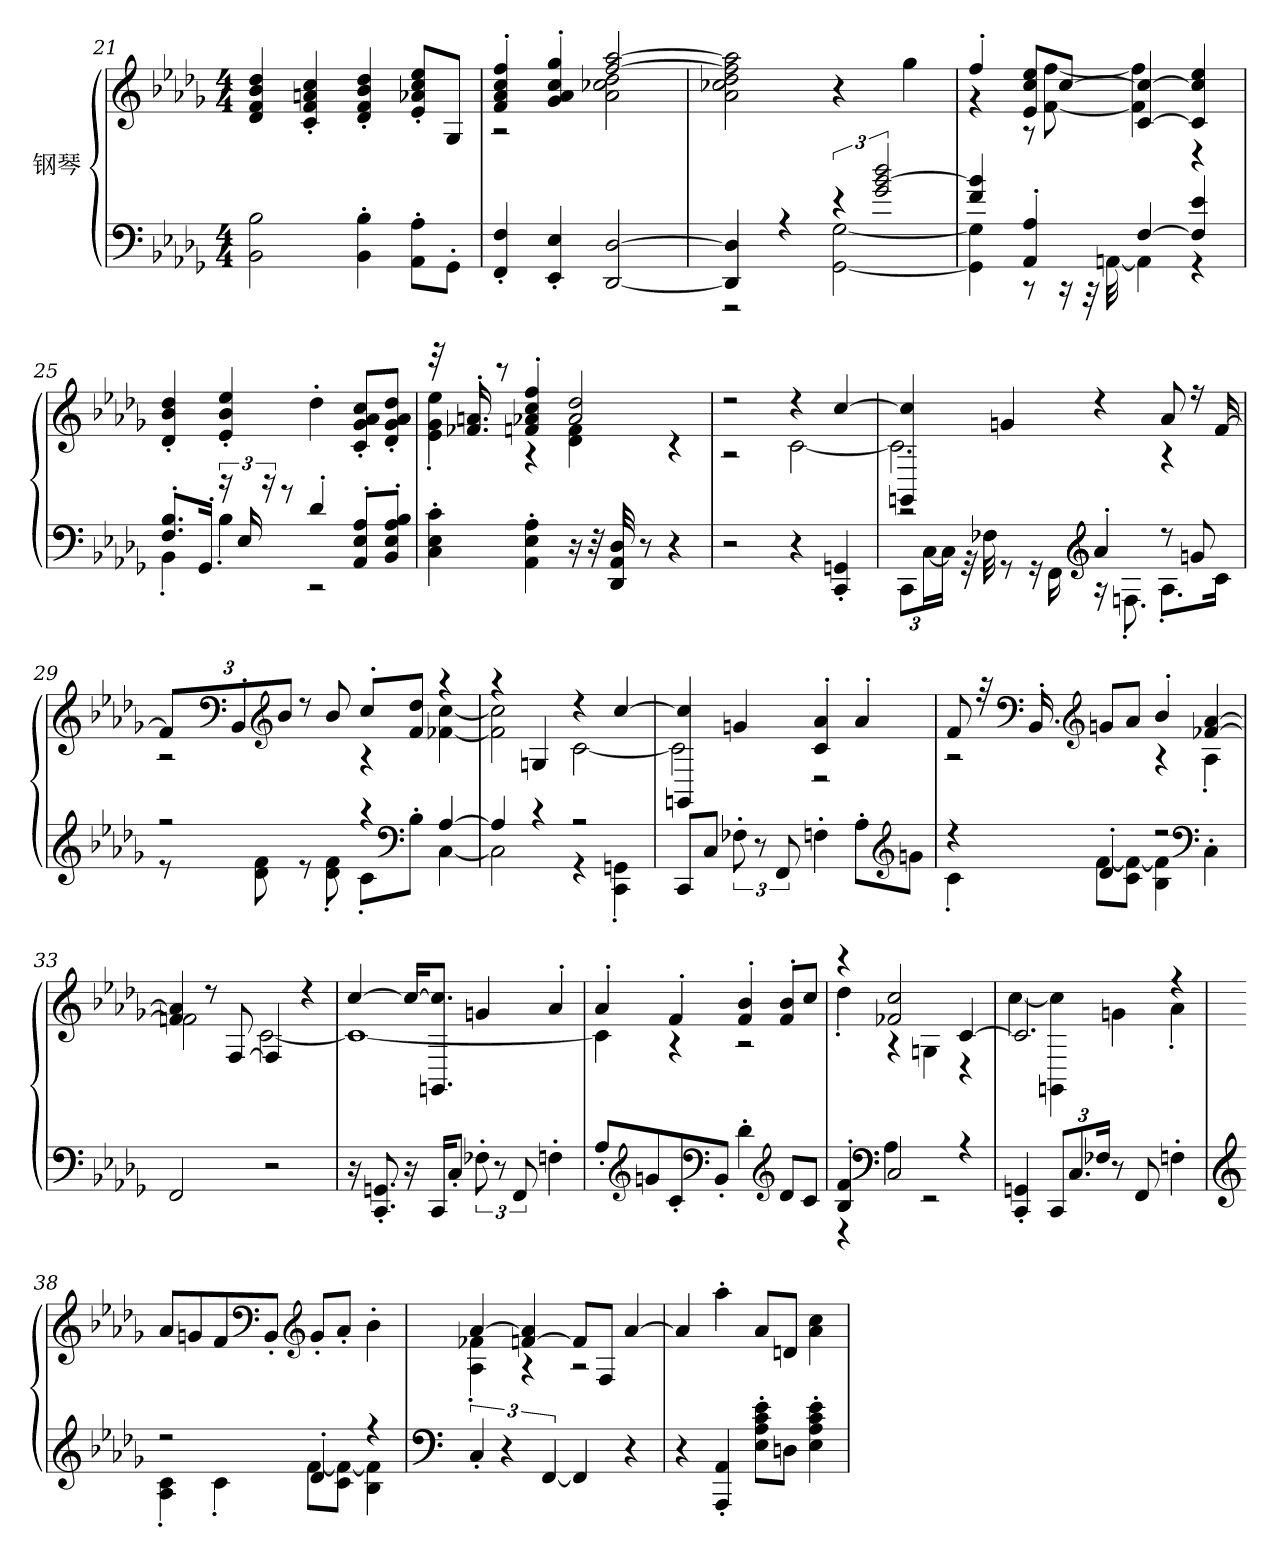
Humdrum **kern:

**kern	**kern
*part1	*part1
*staff2	*staff1
*I"钢琴	*
*clefF4	*clefG2
*k[b-e-a-d-g-]	*k[b-e-a-d-g-]
*M4/4	*M4/4
=21	=21
2BB-\ 2B-\	4d-/ 4f/ 4b-/ 4dd-/
.	4c/' 4f/' 4an/' 4cc/'
4BB-\' 4B-\'	4d-/' 4f/' 4b-/' 4dd-/'
8AA-\' 8A-\'L	8e-/' 8a-X/' 8cc/' 8ee-/'L
8GG-'\J	8G-/J
=22	=22
*	*^
4FF/' 4F/'	4f/' 4a-/' 4cc/' 4ff/'	2r
4EE-/' 4E-/'	4g-/' 4a-/' 4cc/' 4gg-/'	.
[2DD-/ [2D-/	[2ff/ [2aa-/	2a-\ 2cc-X\ 2dd-\
*	*v	*v
=23	=23
*^	*
4DD-/] 4D-/]	2r	2a-\ 2cc-X\ 2dd-\ 2ff\] 2aa-\]
4r	.	.
6r	[2GG-\ [2G-\	4r
3g-/ [3b-/ 3dd-/	.	.
.	.	4gg-\
!!LO:LB:g=z
=24	=24	=24
*	*	*^
4f/ 4b-/]	4GG-\] 4G-\]	4ff'/	4r
4AA-/' 4A-/'	8r	8e-/ 8cc/ 8ee-/L	8r
.	16r	[8cc/J	[8f\ [8ff\
.	32r	.	.
.	[32AAn\	.	.
[4F/	4AA\]	[4c/ 4cc/_	4f\] 4ff\]
4F/] 4e-/	4r	4c/] 4cc/] 4ee-/	4r
*	*	*v	*v
=25	=25	=25
8.F/' 8.B-/'L	4BB-'\	4d-/' 4b-/' 4dd-/'
16GG-'/Jk	.	.
24r	4B-'\	4e-/' 4b-/' 4ee-/'
24E-/	.	.
24r	.	.
8r	.	.
4d-'/	2r	4dd-'\
8AA-/' 8E-/' 8A-/'L	.	8c/' 8g-/' 8a-/' 8cc/'L
8BB-/' 8E-/' 8A-/' 8B-/'J	.	8d-/' 8g-/' 8a-/' 8dd-/'J
*v	*v	*
=26	=26
*	*^
4C\' 4E-\' 4c\'	32r	4e-\' 4g-\' 4ee-\'
.	16.f-X/' 16.an/'	.
.	8r	.
4AA-\' 4E-\' 4A-\'	4fn/' 4a-X/' 4cc/' 4ff/'	4r
16r	2a-/ 2dd-/	4d-\ 4f\
32r	.	.
32DD-/ 32AA-/ 32D-/	.	.
8r	.	.
4r	.	4r
=27	=27	=27
2r	2r	2r
4r	4r	[2c\
4CC/' 4GGn/'	[4cc/	.
!!LO:PB:g=z	!!
=28	=28	=28
*^	*	*
*	*Xbrackettup	*	*
2r	12CC\L	4GGn/ 4cc/]	2.c\]
.	[24C\L	.	.
.	16C\JJ]	.	.
.	32r	.	.
.	32F-X\	.	.
.	8r	4gn/	.
.	16r	.	.
.	16FF\	.	.
*clefG2	*	*	*
4a-'/	16r	4r	.
.	8.Fn'\	.	.
8r	8.A-'\L	8a-/	4r
8gn/	.	16r	.
.	16c\Jk	[16f/	.
=29	=29	=29	=29
*	*	*Xbrackettup	*
2r	8r	12f/L]	2r
*	*	*clefF4	*
.	.	12BB-'/	.
.	8d-\ 8f\	.	.
*	*	*clefG2	*
.	.	12b-/J	.
.	8r	8r	.
.	8d-\' 8f\'	8b-/	.
4r	8c'\L	8cc'/L	4r
*clefF4	*	*	*
.	8B-'\J	8f/ 8dd-/J	.
[4A-/	[4C\	4r	[4f-X\ [4cc\
=30	=30	=30	=30
4A-/]	2C\]	4r	2f-\] 2cc\]
4r	.	4Gn/	.
2r	4r	4r	[2c\
.	4CC\' 4GGn\'	[4cc/	.
*v	*v	*	*
!!LO:LB:g=z	!!
=31	=31	=31
8CC/L	4GGn/ 4cc/]	2c\]
8C/J	.	.
*brackettup	*	*
12F-X'\	4gn/	.
12r	.	.
12FF/	.	.
4Fn'\	4c/' 4a-/'	2r
8A-'\L	4a-'/	.
*clefG2	*	*
8gn\J	.	.
=32	=32	=32
*^	*	*
4r	4c'\	8f/	2r
.	.	32r	.
*	*	*clefF4	*
.	.	16.BB-'/	.
*	*	*clefG2	*
4d-'/	[8f\L	8gn/L	.
.	8c\ 8f\_J	8a-/J	.
2r	4B-\ 4f\]	4b-'/	4r
*clefF4	*	*	*
.	4C'\	[4f-X/ [4a-/	4A-'\
*v	*v	*	*
=33	=33	=33
2FF/	4f-/] 4a-/]	2fn\
.	8r	.
.	[8F/	.
2r	4F/]	[2c\
.	4r	.
!!LO:LB:g=z	!!
=34	=34	=34
16r	[4cc/	1c_
8.CC/' 8.GGn/'	.	.
16r	16cc/KL_	.
16CC/KL	8.GGn/ 8.cc/]J	.
8C'/J	.	.
12F-X'\	4gn/	.
12r	.	.
12FF/	.	.
4Fn'\	4a-'/	.
=35	=35	=35
8A-'/L	4a-'/	4c\]
*clefG2	*	*
8gn/	.	.
8c'/	4f'/	4r
*clefF4	*	*
8BB-'/J	.	.
4d-'\	4f/' 4b-/'	2r
*clefG2	*	*
8d-/L	8f/' 8b-/'L	.
8c/J	8cc/J	.
=36	=36	=36
*^	*	*
4B-/' 4f/'	4r	4r	4dd-'\
*clefF4	*	*	*
2C/	4A-\	2f-X/ 2cc/	4r
.	2r	.	4Gn\
4r	.	[4c/	4r
*v	*v	*	*
!!LO:LB:g=z	!!
=37	=37	=37
4CC/' 4GGn/'	2.c/]	[4cc\
*Xbrackettup	*	*
12CC/L	.	4GGn\ 4cc\]
12.C/	.	.
24F-X/Jk	.	.
8r	.	4gn\
8FF/	.	.
4Fn'\	4r	4a-'\
*	*v	*v
=38	=38
*clefG2	*
*^	*
2r	4A-\' 4c\'	8a-/L
.	.	8gn/
.	4c'\	8f/
*	*	*clefF4
.	.	8BB-'/J
*	*	*clefG2
4d-'/	[8f\L	8g'/L
.	8c\ 8f\_J	8a-'/J
4r	4B-\ 4f\]	4b-'\
*v	*v	*
=39	=39
*clefF4	*
*brackettup	*
*	*^
6C'/	[4a-/	4A-\' 4f-X\'
6r	.	.
.	[4fn/ 4a-/]	4r
[6FF/	.	.
4FF/]	8f/L]	2r
.	8F/J	.
4r	[4a-/	.
*	*v	*v
=40	=40
4r	4a-/]
4AAA-/' 4AA-/'	4aa-'\
8E-\' 8A-\' 8c\' 8e-\'L	8a-/L
8Dn\J	8dn/J
4E-\' 4A-\' 4c\' 4e-\'	4a-\ 4cc\
=	=
*-	*-
